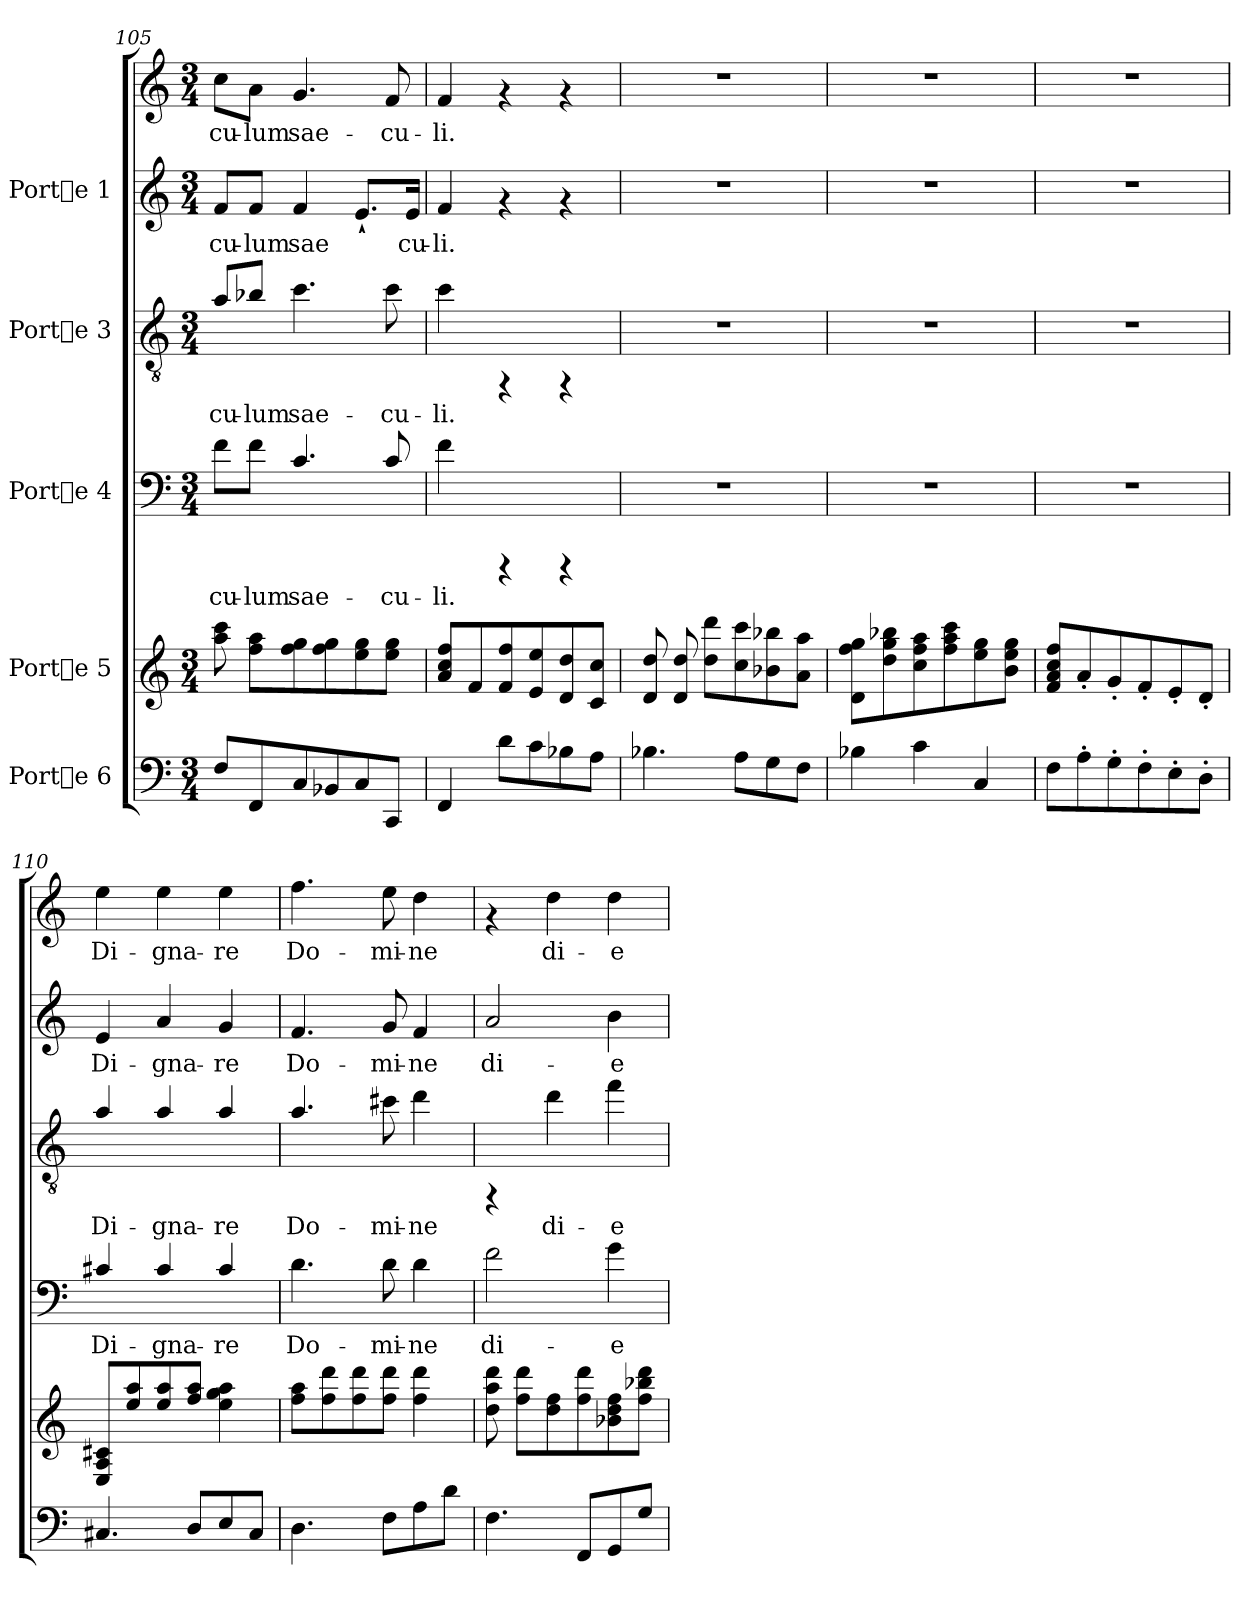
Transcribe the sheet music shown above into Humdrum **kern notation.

**kern	**kern	**kern	**text	**kern	**text	**kern	**text	**kern	**text
*part5	*part4	*part3	*part3	*part2	*part2	*part1	*part1	*part1	*part1
*staff6	*staff5	*staff4	*staff4	*staff3	*staff3	*staff2	*staff2	*staff1	*staff1
*I"Porte 6	*I"Porte 5	*I"Porte 4	*	*I"Porte 3	*	*I"Porte 1	*	*	*
*clefF4	*clefG2	*clefF4	*	*clefGv2	*	*clefG2	*	*clefG2	*
*	*	*ITrd7c12	*	*ITrd7c12	*	*	*	*	*
*M3/4	*M3/4	*M3/4	*	*M3/4	*	*M3/4	*	*M3/4	*
=105	=105	=105	=105	=105	=105	=105	=105	=105	=105
!	!	!	!LO:LY:b	!	!LO:LY:b	!	!LO:LY:b	!	!LO:LY:b
8F/L	8ccc\ 8aa\	8F\L	-cu-	8A/L	-cu-	8f/L	-cu-	8cc\L	-cu-
!	!	!	!LO:LY:b	!	!LO:LY:b	!	!LO:LY:b	!	!LO:LY:b
8FF/	8aa\ 8ff\L	8F\J	-lum	8B-X/J	-lum	8f/J	-lum	8a\J	-lum
!	!	!	!LO:LY:b	!	!LO:LY:b	!	!LO:LY:b	!	!LO:LY:b
8C/	8gg\ 8ff\	4.C/	sae-	4.c\	sae-	4f/	sae-	4.g/	sae-
8BB-X/	8gg\ 8ff\	.	.	.	.	.	.	.	.
!	!	!	!	!	!	!	!LO:LY:b	!	!
8C/	8gg\ 8ee\	.	.	.	.	8.e`</L	-	.	.
!	!	!	!LO:LY:b	!	!LO:LY:b	!	!	!	!LO:LY:b
8CC/J	8gg\ 8ee\J	8C/	-cu-	8c\	-cu-	.	.	8f/	-cu-
!	!	!	!	!	!	!	!LO:LY:b	!	!
.	.	.	.	.	.	16e/Jk	cu-	.	.
=106	=106	=106	=106	=106	=106	=106	=106	=106	=106
!	!	!	!LO:LY:b	!	!LO:LY:b	!	!LO:LY:b	!	!LO:LY:b
4FF/	8ff/ 8cc/ 8a/L	4F\	-li.	4c\	-li.	4f/	li.	4f/	-li.
.	8f/	.	.	.	.	.	.	.	.
8d\L	8ff/ 8f/	4rCCC	.	4rFF	.	4rf	.	4rf	.
8c\	8ee/ 8e/	.	.	.	.	.	.	.	.
8B-X\	8dd/ 8d/	4rCCC	.	4rFF	.	4rf	.	4rf	.
8A\J	8cc/ 8c/J	.	.	.	.	.	.	.	.
!!LO:LB:g=z
=107	=107	=107	=107	=107	=107	=107	=107	=107	=107
4.B-X\	8dd/ 8d/	2.r	.	2.r	.	2.r	.	2.r	.
.	8dd/ 8d/	.	.	.	.	.	.	.	.
.	8ddd\ 8dd\L	.	.	.	.	.	.	.	.
8A\L	8ccc\ 8cc\	.	.	.	.	.	.	.	.
8G\	8bb-X\ 8b-X\	.	.	.	.	.	.	.	.
8F\J	8aa\ 8a\J	.	.	.	.	.	.	.	.
=108	=108	=108	=108	=108	=108	=108	=108	=108	=108
4B-X\	8gg\ 8ff\ 8d\L	2.r	.	2.r	.	2.r	.	2.r	.
.	8bb-X\ 8gg\ 8dd\	.	.	.	.	.	.	.	.
4c\	8aa\ 8ff\ 8cc\	.	.	.	.	.	.	.	.
.	8ccc\ 8aa\ 8ff\	.	.	.	.	.	.	.	.
4C/	8gg\ 8ee\	.	.	.	.	.	.	.	.
.	8gg\ 8ee\ 8b\J	.	.	.	.	.	.	.	.
=109	=109	=109	=109	=109	=109	=109	=109	=109	=109
8F\L	8ff/ 8cc/ 8a/ 8f/L	2.r	.	2.r	.	2.r	.	2.r	.
8A'>\	8a'</	.	.	.	.	.	.	.	.
8G'>\	8g'</	.	.	.	.	.	.	.	.
8F'>\	8f'</	.	.	.	.	.	.	.	.
8E'>\	8e'</	.	.	.	.	.	.	.	.
8D'>\J	8d'</J	.	.	.	.	.	.	.	.
=110	=110	=110	=110	=110	=110	=110	=110	=110	=110
!	!	!	!LO:LY:b	!	!LO:LY:b	!	!LO:LY:b	!	!LO:LY:b
4.C#X/	8c#X/ 8A/ 8E/L	4C#X/	Di-	4A/	Di-	4e/	Di-	4ee\	Di-
.	8aa/ 8ee/	.	.	.	.	.	.	.	.
!	!	!	!LO:LY:b	!	!LO:LY:b	!	!LO:LY:b	!	!LO:LY:b
.	8aa/ 8ee/	4C#/	-gna-	4A/	-gna-	4a/	-gna-	4ee\	-gna-
8D/L	8aa/ 8ff/J	.	.	.	.	.	.	.	.
!	!	!	!LO:LY:b	!	!LO:LY:b	!	!LO:LY:b	!	!LO:LY:b
8E/	4aa\ 4gg\ 4ee\	4C#/	-re	4A/	-re	4g/	-re	4ee\	-re
8C#/J	.	.	.	.	.	.	.	.	.
=111	=111	=111	=111	=111	=111	=111	=111	=111	=111
!	!	!	!LO:LY:b	!	!LO:LY:b	!	!LO:LY:b	!	!LO:LY:b
4.D\	8aa\ 8ff\L	4.D\	Do-	4.A/	Do-	4.f/	Do-	4.ff\	Do-
.	8ddd\ 8ff\	.	.	.	.	.	.	.	.
.	8ddd\ 8ff\	.	.	.	.	.	.	.	.
!	!	!	!LO:LY:b	!	!LO:LY:b	!	!LO:LY:b	!	!LO:LY:b
8F\L	8ddd\ 8ff\J	8D\	-mi-	8c#X\	-mi-	8g/	-mi-	8ee\	-mi-
!	!	!	!LO:LY:b	!	!LO:LY:b	!	!LO:LY:b	!	!LO:LY:b
8A\	4ddd\ 4ff\	4D\	-ne	4d\	-ne	4f/	-ne	4dd\	-ne
8d\J	.	.	.	.	.	.	.	.	.
=112	=112	=112	=112	=112	=112	=112	=112	=112	=112
!	!	!	!LO:LY:b	!	!	!	!LO:LY:b	!	!
4.F\	8ddd\ 8aa\ 8dd\	2F\	di-	4rFF	.	2a/	di-	4rf	.
.	8ddd\ 8ff\L	.	.	.	.	.	.	.	.
!	!	!	!	!	!LO:LY:b	!	!	!	!LO:LY:b
.	8ff\ 8dd\	.	.	4d\	di-	.	.	4dd\	di-
8FF/L	8ddd\ 8ff\	.	.	.	.	.	.	.	.
!	!	!	!LO:LY:b	!	!LO:LY:b	!	!LO:LY:b	!	!LO:LY:b
8GG/	8ff\ 8dd\ 8b-X\	4G\	-e	4f\	-e	4b\	-e	4dd\	-e
8G/J	8ddd\ 8bb-X\ 8ff\J	.	.	.	.	.	.	.	.
=	=	=	=	=	=	=	=	=	=
*-	*-	*-	*-	*-	*-	*-	*-	*-	*-
